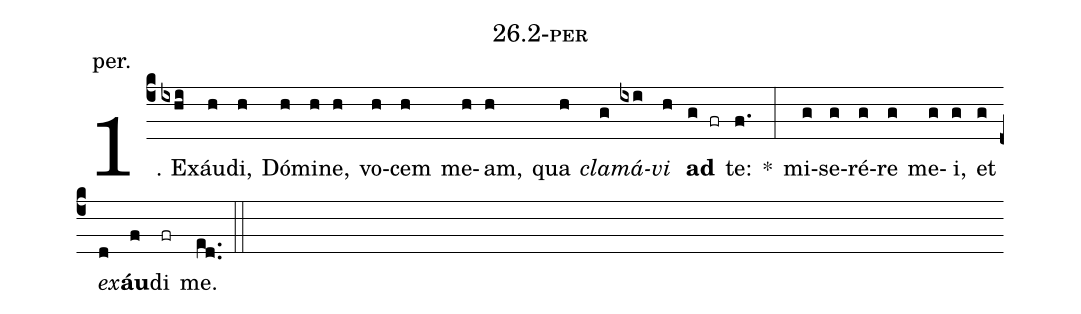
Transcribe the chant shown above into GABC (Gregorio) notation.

name: 26.2-per;
annotation: per.;
%%
(c4)1. Ex(ixhi)áu(h)di,(h) Dó(h)mi(h)ne,(h) vo(h)cem(h) me(h)am,(h) qua(h) <i>cla</i>(g)<i>má</i>(ixi)<i>vi</i>(h) <b>ad</b>(g fr) te:(f.) *(:) mi(g)se(g)ré(g)re(g) me(g)i,(g) et(g) <i>ex</i>(d)<b>áu</b>(f)di(fr) me.(ed..) (::)


%E(g) u(g) o(g) u(d) a(f) e.(ed..) (::)
